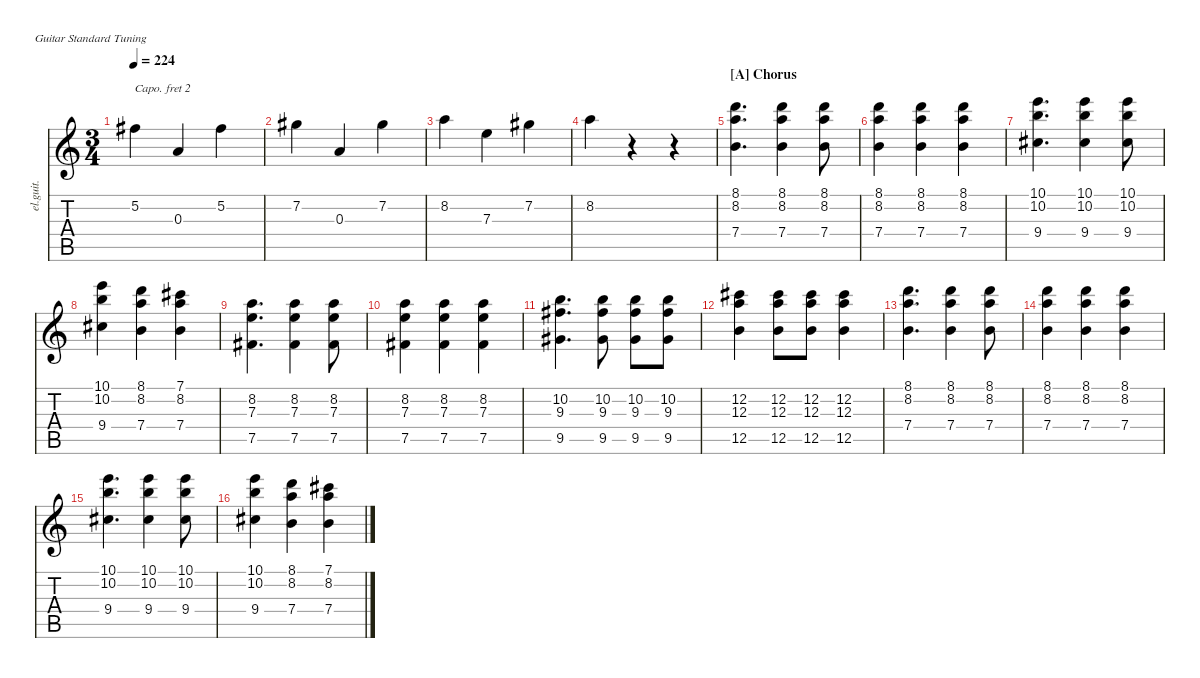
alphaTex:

\defaultSystemsLayout 4
\hideDynamics
\bracketExtendMode nobrackets
\track ("Clean Guitar" "el.guit.") {instrument electricguitarclean}
\staff {score tabs}
\capo 2
\tuning (E4 B3 G3 D3 A2 E2)
\ts (3 4)
\tempo 224
\clef g2
\ks c
5.2{acc #}.4{dy mf} 0.3.4 5.2{acc #}.4 |
7.2{acc #}.4 0.3.4 7.2{acc #}.4 |
8.2.4 7.3.4 7.2{acc #}.4 |
8.2.4 r.4 r.4 |
\section ("A" "Chorus")
(7.4 8.2 8.1).4{d} (8.1 8.2 7.4).4 (8.1 8.2 7.4).8 |
(8.1 8.2 7.4).4 (8.1 8.2 7.4).4 (8.1 8.2 7.4).4 |
(9.4{acc #} 10.2 10.1).4{d} (10.1 10.2 9.4{acc #}).4 (10.1 10.2 9.4{acc #}).8 |
(10.1 10.2 9.4{acc #}).4 (8.1 8.2 7.4).4 (7.1{acc #} 8.2 7.4).4 |
(7.5{acc #} 7.3 8.2).4{d} (7.3 8.2 7.5{acc #}).4 (7.3 8.2 7.5{acc #}).8 |
(7.3 7.5{acc #} 8.2).4 (7.3 7.5{acc #} 8.2).4 (7.3 7.5{acc #} 8.2).4 |
(9.5{acc #} 9.3{acc #} 10.2).4{d} (10.2 9.3{acc #} 9.5{acc #}).8 (10.2 9.3{acc #} 9.5{acc #}).8 (10.2 9.3{acc #} 9.5{acc #}).8 |
(12.2{acc #} 12.3 12.5).4 (12.2{acc #} 12.3 12.5).8 (12.2{acc #} 12.3 12.5).8 (12.2{acc #} 12.3 12.5).4 |
(7.4 8.2 8.1).4{d} (8.1 8.2 7.4).4 (8.1 8.2 7.4).8 |
(8.1 8.2 7.4).4 (8.1 8.2 7.4).4 (8.1 8.2 7.4).4 |
(9.4{acc #} 10.2 10.1).4{d} (10.1 10.2 9.4{acc #}).4 (10.1 10.2 9.4{acc #}).8 |
(10.1 10.2 9.4{acc #}).4 (8.1 8.2 7.4).4 (7.1{acc #} 8.2 7.4).4
